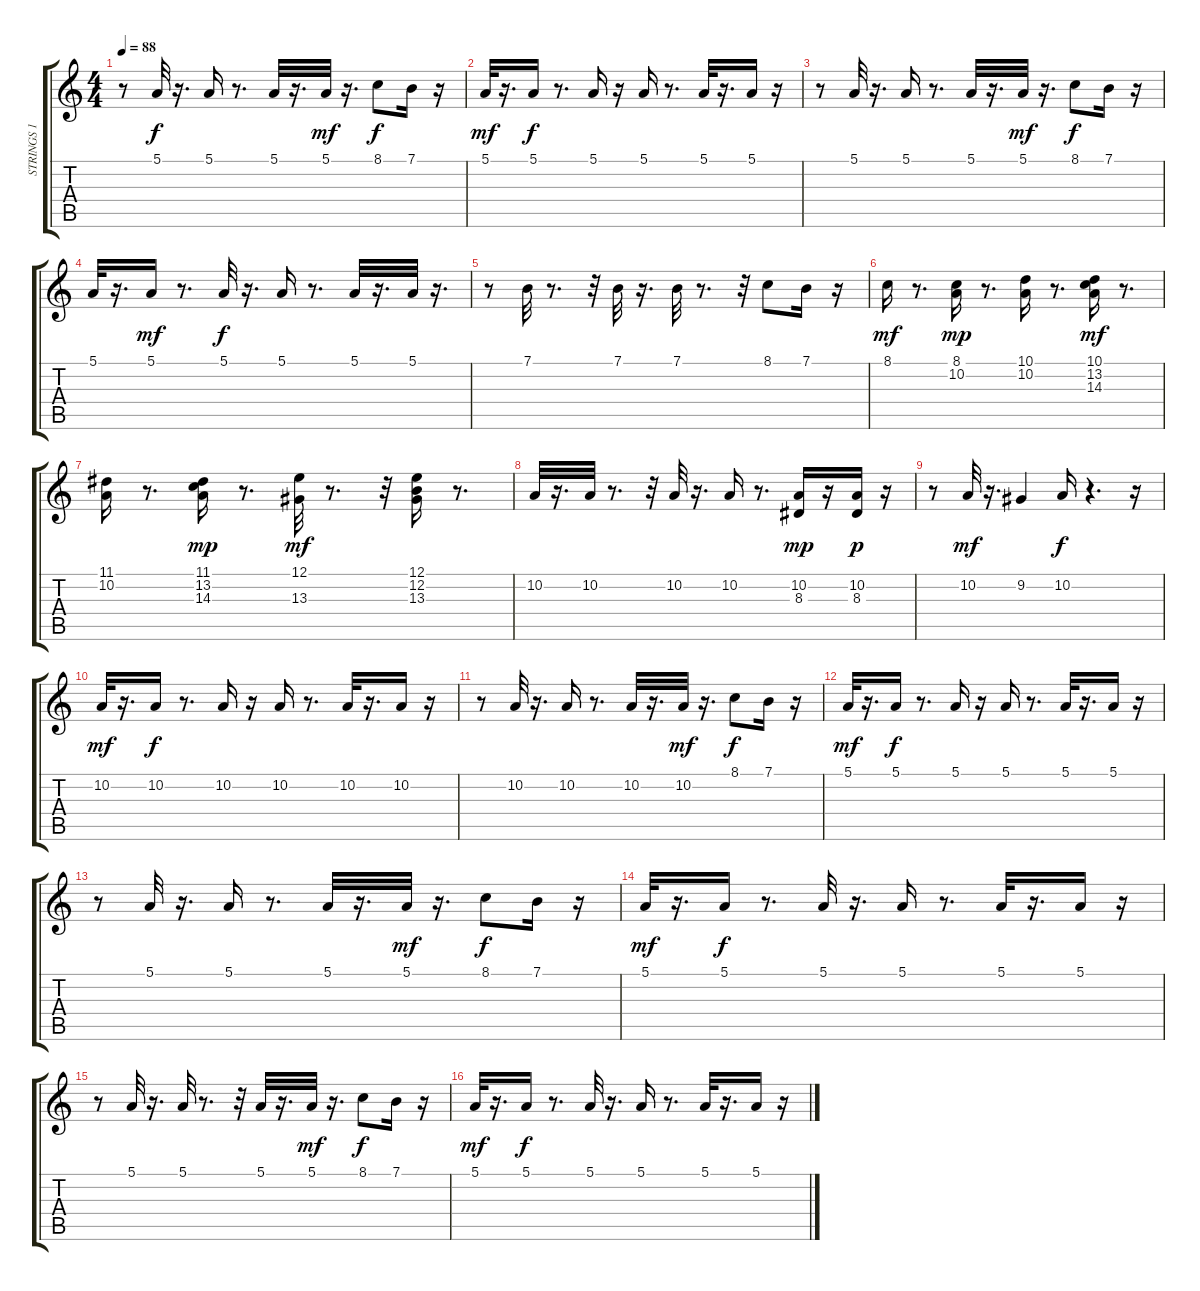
\track ("STRINGS 1" "STRINGS 1") {instrument tremolostrings}
\staff {score tabs}
\tuning (E4 B3 G3 D3 A2 E2) {hide}
\ts (4 4)
\tempo 88
\clef g2
\ks c
r.8{dy f} 5.1.32 r.16{d} 5.1.16 r.8{d} 5.1.32 r.16{d} 5.1.32{dy mf} r.16{d} 8.1.8{dy f} 7.1.16 r.16 |
5.1.32{dy mf} r.16{d} 5.1.16{dy f} r.8{d} 5.1.16 r.16 5.1.16 r.8{d} 5.1.32 r.16{d} 5.1.16 r.16 |
r.8 5.1.32 r.16{d} 5.1.16 r.8{d} 5.1.32 r.16{d} 5.1.32{dy mf} r.16{d} 8.1.8{dy f} 7.1.16 r.16 |
5.1.32 r.16{d} 5.1.16{dy mf} r.8{d} 5.1.32{dy f} r.16{d} 5.1.16 r.8{d} 5.1.32 r.16{d} 5.1.32 r.16{d} |
r.8 7.1.32 r.8{d} r.32 7.1.32 r.16{d} 7.1.32 r.8{d} r.32 8.1.8 7.1.16 r.16 |
8.1.16{dy mf} r.8{d} (8.1 10.2).16{dy mp} r.8{d} (10.1 10.2).16 r.8{d} (10.1 13.2 14.3).16{dy mf} r.8{d} |
(11.1 10.2).16 r.8{d} (11.1 13.2 14.3).16{dy mp} r.8{d} (12.1 13.3).32{dy mf} r.8{d} r.32 (12.1 12.2 13.3).16 r.8{d} |
10.2.32 r.16{d} 10.2.32 r.8{d} r.32 10.2.32 r.16{d} 10.2.16 r.8{d} (10.2 8.3).16{dy mp} r.16 (10.2 8.3).16{dy p} r.16 |
r.8 10.2.32{dy mf} r.16{d} 9.2.4 10.2.16{dy f} r.4{d} r.16 |
10.2.32{dy mf} r.16{d} 10.2.16{dy f} r.8{d} 10.2.16 r.16 10.2.16 r.8{d} 10.2.32 r.16{d} 10.2.16 r.16 |
r.8 10.2.32 r.16{d} 10.2.16 r.8{d} 10.2.32 r.16{d} 10.2.32{dy mf} r.16{d} 8.1.8{dy f} 7.1.16 r.16 |
5.1.32{dy mf} r.16{d} 5.1.16{dy f} r.8{d} 5.1.16 r.16 5.1.16 r.8{d} 5.1.32 r.16{d} 5.1.16 r.16 |
r.8 5.1.32 r.16{d} 5.1.16 r.8{d} 5.1.32 r.16{d} 5.1.32{dy mf} r.16{d} 8.1.8{dy f} 7.1.16 r.16 |
5.1.32{dy mf} r.16{d} 5.1.16{dy f} r.8{d} 5.1.32 r.16{d} 5.1.16 r.8{d} 5.1.32 r.16{d} 5.1.16 r.16 |
r.8 5.1.32 r.16{d} 5.1.32 r.8{d} r.32 5.1.32 r.16{d} 5.1.32{dy mf} r.16{d} 8.1.8{dy f} 7.1.16 r.16 |
5.1.32{dy mf} r.16{d} 5.1.16{dy f} r.8{d} 5.1.32 r.16{d} 5.1.16 r.8{d} 5.1.32 r.16{d} 5.1.16 r.16
